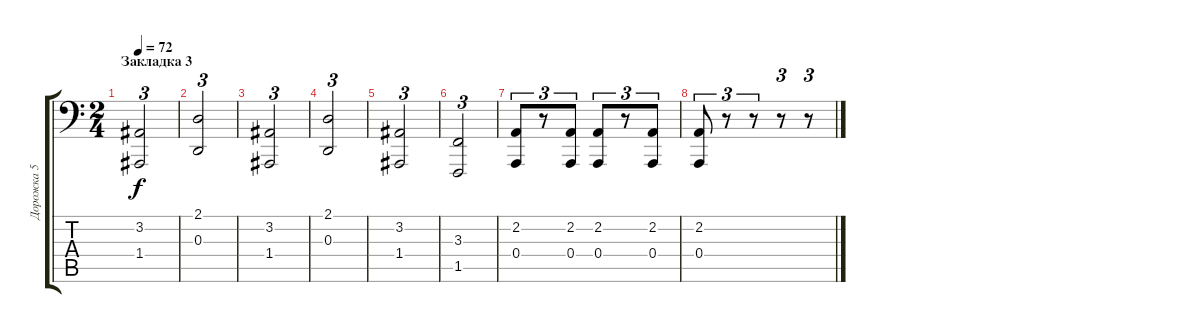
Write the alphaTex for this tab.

\track ("Дорожка 5" "Дорожка 5") {instrument electricgrandpiano}
\staff {score tabs}
\tuning (C3 G2 D2 A1 E1 B0) {hide}
\ts (2 4)
\section ("" "Закладка 3")
\tempo 72
\clef f4
\ks c
(3.2 1.4).2{tu (3 2) dy f} |
(2.1 0.3).2{tu (3 2)} |
(3.2 1.4).2{tu (3 2)} |
(2.1 0.3).2{tu (3 2)} |
(3.2 1.4).2{tu (3 2)} |
(3.3 1.5).2{tu (3 2)} |
(2.2 0.4).8{tu (3 2)} r.8{tu (3 2)} (2.2 0.4).8{tu (3 2)} (2.2 0.4).8{tu (3 2)} r.8{tu (3 2)} (2.2 0.4).8{tu (3 2)} |
(2.2 0.4).8{tu (3 2)} r.8{tu (3 2)} r.8{tu (3 2)} r.8{tu (3 2)} r.8{tu (3 2)}
